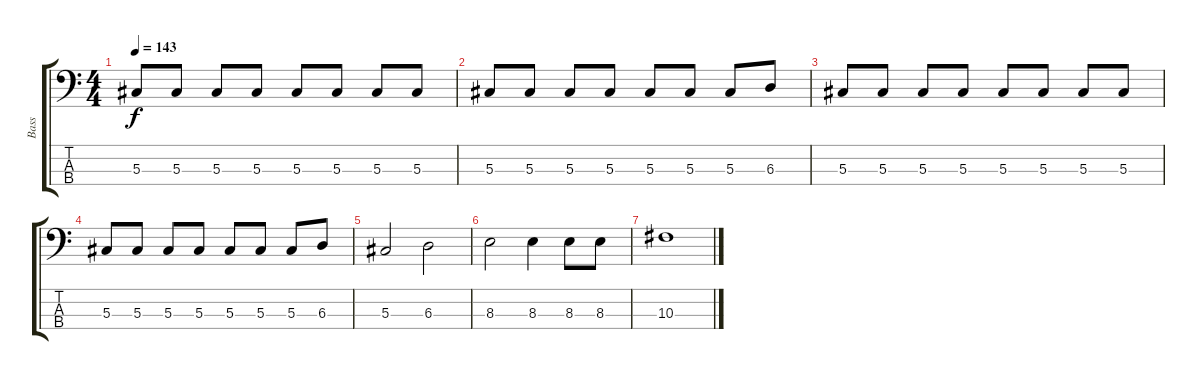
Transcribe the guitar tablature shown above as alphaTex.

\track ("Bass" "Bass") {instrument electricbasspick}
\staff {score tabs}
\tuning (Gb2 Db2 Ab1 Eb1) {hide}
\ts (4 4)
\tempo 143
\clef f4
\ks c
5.3.8{dy f} 5.3.8 5.3.8 5.3.8 5.3.8 5.3.8 5.3.8 5.3.8 |
5.3.8 5.3.8 5.3.8 5.3.8 5.3.8 5.3.8 5.3.8 6.3.8 |
5.3.8 5.3.8 5.3.8 5.3.8 5.3.8 5.3.8 5.3.8 5.3.8 |
5.3.8 5.3.8 5.3.8 5.3.8 5.3.8 5.3.8 5.3.8 6.3.8 |
5.3.2 6.3.2 |
8.3.2 8.3.4 8.3.8 8.3.8 |
10.3.1
